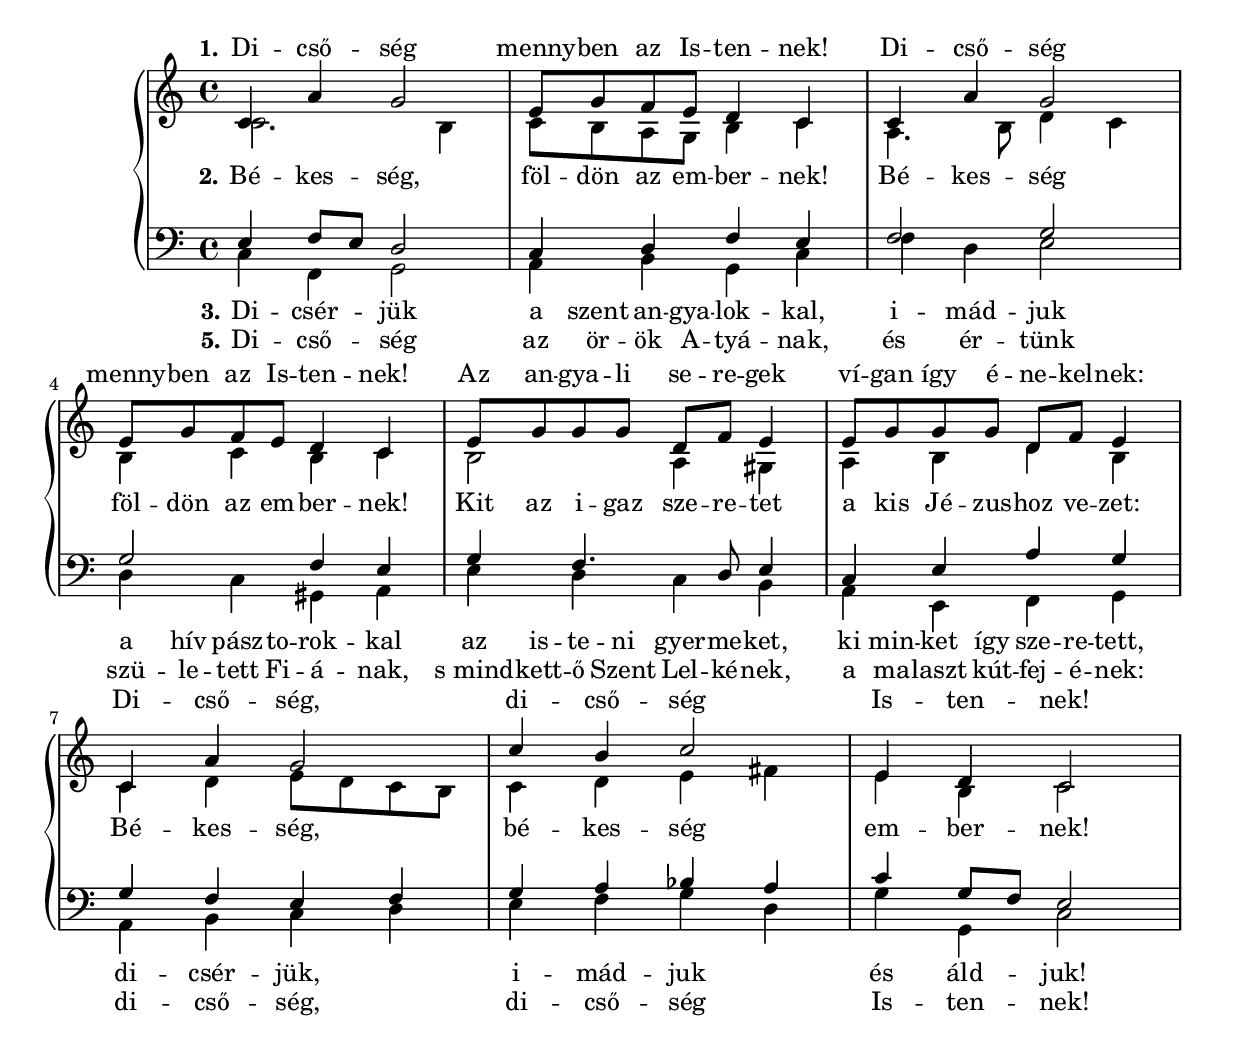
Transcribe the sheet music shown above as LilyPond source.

\version "2.22.1"
\include "deutsch.ly"

global = { \key c \major }

sopMusic = \relative a {
  c4 a' g2 e8 g f e d4 c
  c4 a' g2 e8 g f e d4 c
  e8 g g g d f e4 e8 g g g d f e4
  c4 a' g2 c4 h c2 e,4 d c2
}

altoMusic = \relative a {
  c2. h4 c8 h a g h4 c
  a4. h8 d4 c h c h c
  h2 a4 gis a h d h
  c d e8 d c h c4 d e fis e h c2
}

tenorMusic = \relative a {
  e4 f8 e d2 c4 d f e 
  f2 g g f4 e
  g f4. d8 e4 c e a g
  g f e f g a b a c g8f e2
}

bassMusic = \relative a {
  c,4 f, g2 a4 h g c
  f d e2 d4 c gis a
  e' d c h a e f g
  a h c d e f g d g g, c2
}

sopWords = \lyricmode { \set stanza = #"1."
  Di -- cső -- ség menny -- ben az Is -- ten -- nek!
  Di -- cső -- ség menny -- ben az Is -- ten -- nek!
  Az an -- gya -- li se -- re -- gek ví -- gan így é -- ne -- kel -- nek:
  Di -- cső -- ség, di -- cső -- ség Is -- ten -- nek!
}

altoWords = \lyricmode { \set stanza = #"2."
  Bé -- kes -- ség, föl -- dön az em -- ber -- nek!
  Bé -- kes -- ség föl -- dön az em -- ber -- nek!
  Kit az i -- gaz sze -- re -- tet a kis Jé -- zus -- hoz ve -- zet:
  Bé -- kes -- ség, bé -- kes -- ség em -- ber -- nek!
}

tenorWords = \lyricmode { \set stanza = #"3."
  Di -- csér -- jük a szent an -- gya -- lok -- kal,
  i -- mád -- juk a hív pász -- to -- rok -- kal
  az is -- te -- ni gyer -- me -- ket, ki min -- ket így sze -- re -- tett,
  di -- csér -- jük, i -- mád -- juk és áld -- juk!
}

bassWords = \lyricmode { \set stanza = #"5."
  Di -- cső -- ség az ör -- ök A -- tyá -- nak,
  és ér -- tünk szü -- le -- tett Fi -- á -- nak,
  s_mind -- kett -- ő Szent Lel -- ké -- nek, a ma -- laszt kút -- fej -- é -- nek:
  di -- cső -- ség, di -- cső -- ség Is -- ten -- nek!
}

% (4) Kis Jézus, ne vess meg bennünket,
% hallgasd meg buzgó kérésünket,
% jászolodnál fogadjuk, hogy a vétket elhagyjuk,
% ó, Jézus, ne vess meg, hallgass meg!

\score {
  <<
    \new GrandStaff <<
      % Női szólamok (jobb kéz)
      \new Staff = "women" <<
        \new Voice = "sopVoice" { \voiceOne \sopMusic }
        \new Voice = "altoVoice" { \voiceTwo \altoMusic }
        \new Lyrics \with { alignAboveContext = "women" }
          {\lyricsto "sopVoice" \sopWords }
        \new Lyrics = "altoLyrics" \lyricsto "sopVoice" \altoWords
      >>
      % Férfi szólamok (bal kéz)
      \new Staff = "men" <<
        \clef bass
        \new Voice = "tenorVoice" { \voiceOne \tenorMusic }
        \new Voice = "bassVoice" { \voiceTwo \bassMusic }
        \new Lyrics \lyricsto "sopVoice" \tenorWords
        \new Lyrics \lyricsto "sopVoice" \bassWords
      >>
    >>
  >>
}
